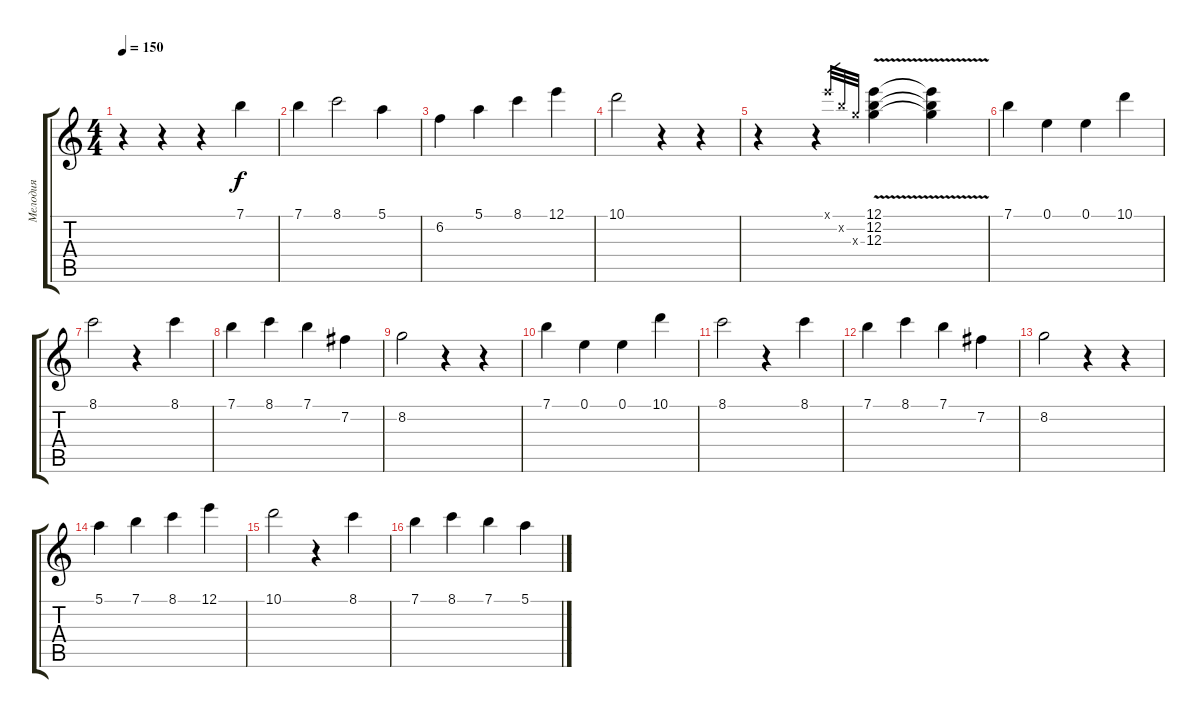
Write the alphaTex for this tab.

\track ("Мелодия" "Мелодия") {instrument acousticguitarsteel}
\staff {score tabs}
\tuning (E4 B3 G3 D3 A2 E2) {hide}
\ts (4 4)
\tempo 150
\clef g2
\ks c
r.4{dy f} r.4 r.4 7.1.4 |
7.1.4 8.1.2 5.1.4 |
6.2.4 5.1.4 8.1.4 12.1.4 |
10.1.2 r.4 r.4 |
r.4 r.4 12.1{x}.32{gr} 12.2{x}.32{gr} 12.3{x}.32{gr} (12.1{v} 12.2 12.3).4{volume 15 balance 16 instrument acousticguitarsteel} (12.1{t} 12.2{t} 12.3{t}).4 |
7.1.4{balance 8 instrument acousticguitarsteel} 0.1.4 0.1.4 10.1.4 |
8.1.2 r.4 8.1.4 |
7.1.4 8.1.4 7.1.4 7.2.4 |
8.2.2 r.4 r.4 |
7.1.4 0.1.4 0.1.4 10.1.4 |
8.1.2 r.4 8.1.4 |
7.1.4 8.1.4 7.1.4 7.2.4 |
8.2.2 r.4 r.4 |
5.1.4 7.1.4 8.1.4 12.1.4 |
10.1.2 r.4 8.1.4 |
7.1.4 8.1.4 7.1.4 5.1.4
